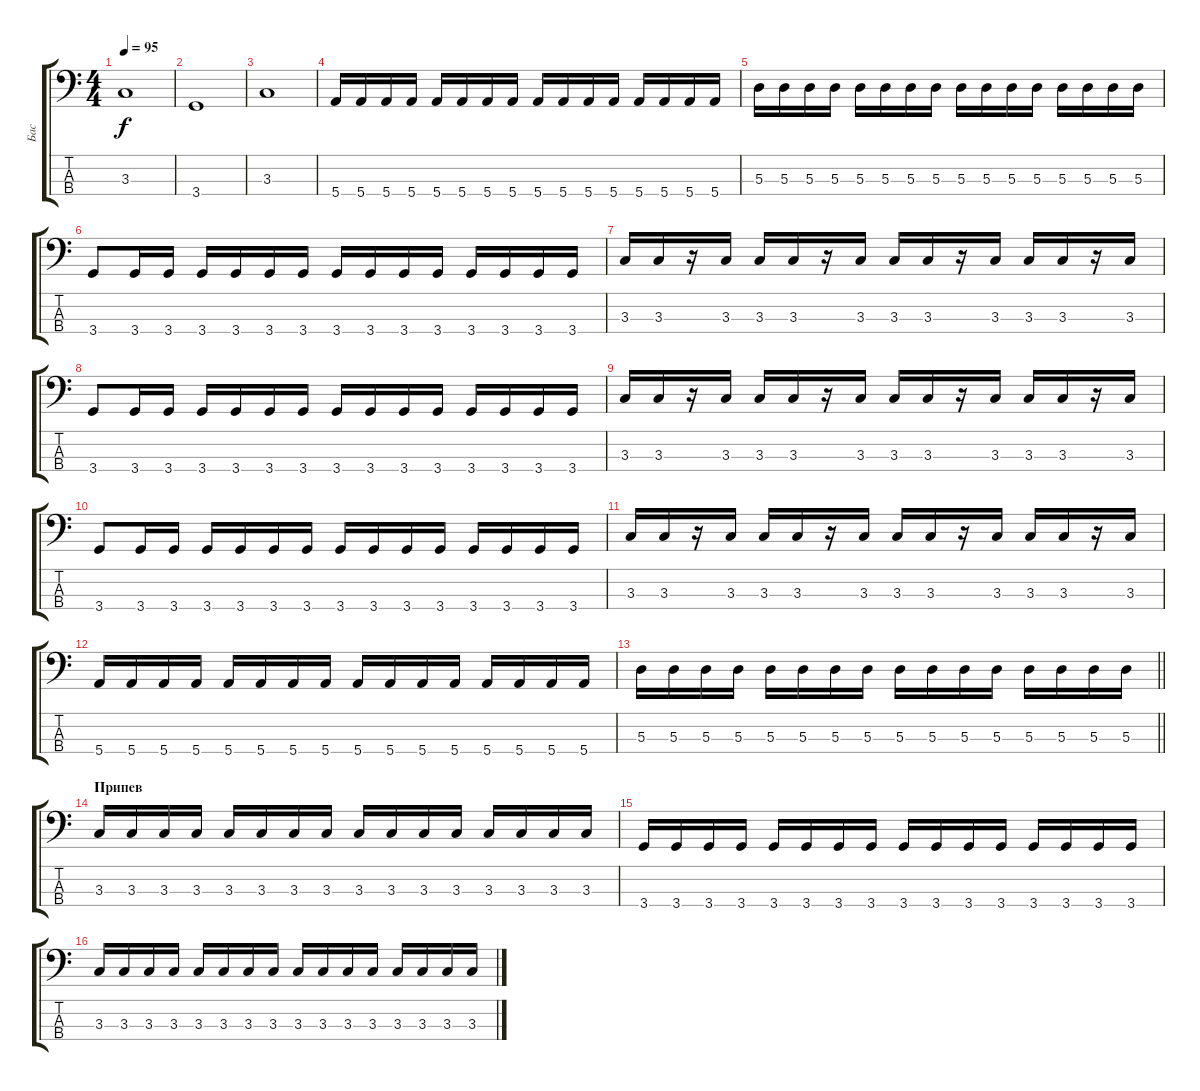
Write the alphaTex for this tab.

\track ("Бас" "Бас") {instrument electricbasspick}
\staff {score tabs}
\tuning (G2 D2 A1 E1) {hide}
\ts (4 4)
\tempo 95
\clef f4
\ks c
3.3.1{dy f} |
3.4.1 |
3.3.1 |
5.4.16 5.4.16 5.4.16 5.4.16 5.4.16 5.4.16 5.4.16 5.4.16 5.4.16 5.4.16 5.4.16 5.4.16 5.4.16 5.4.16 5.4.16 5.4.16 |
5.3.16 5.3.16 5.3.16 5.3.16 5.3.16 5.3.16 5.3.16 5.3.16 5.3.16 5.3.16 5.3.16 5.3.16 5.3.16 5.3.16 5.3.16 5.3.16 |
3.4.8 3.4.16 3.4.16 3.4.16 3.4.16 3.4.16 3.4.16 3.4.16 3.4.16 3.4.16 3.4.16 3.4.16 3.4.16 3.4.16 3.4.16 |
3.3.16 3.3.16 r.16 3.3.16 3.3.16 3.3.16 r.16 3.3.16 3.3.16 3.3.16 r.16 3.3.16 3.3.16 3.3.16 r.16 3.3.16 |
3.4.8 3.4.16 3.4.16 3.4.16 3.4.16 3.4.16 3.4.16 3.4.16 3.4.16 3.4.16 3.4.16 3.4.16 3.4.16 3.4.16 3.4.16 |
3.3.16 3.3.16 r.16 3.3.16 3.3.16 3.3.16 r.16 3.3.16 3.3.16 3.3.16 r.16 3.3.16 3.3.16 3.3.16 r.16 3.3.16 |
3.4.8 3.4.16 3.4.16 3.4.16 3.4.16 3.4.16 3.4.16 3.4.16 3.4.16 3.4.16 3.4.16 3.4.16 3.4.16 3.4.16 3.4.16 |
3.3.16 3.3.16 r.16 3.3.16 3.3.16 3.3.16 r.16 3.3.16 3.3.16 3.3.16 r.16 3.3.16 3.3.16 3.3.16 r.16 3.3.16 |
5.4.16 5.4.16 5.4.16 5.4.16 5.4.16 5.4.16 5.4.16 5.4.16 5.4.16 5.4.16 5.4.16 5.4.16 5.4.16 5.4.16 5.4.16 5.4.16 |
\barLineRight lightlight
5.3.16 5.3.16 5.3.16 5.3.16 5.3.16 5.3.16 5.3.16 5.3.16 5.3.16 5.3.16 5.3.16 5.3.16 5.3.16 5.3.16 5.3.16 5.3.16 |
\section ("" "Припев")
3.3.16 3.3.16 3.3.16 3.3.16 3.3.16 3.3.16 3.3.16 3.3.16 3.3.16 3.3.16 3.3.16 3.3.16 3.3.16 3.3.16 3.3.16 3.3.16 |
3.4.16 3.4.16 3.4.16 3.4.16 3.4.16 3.4.16 3.4.16 3.4.16 3.4.16 3.4.16 3.4.16 3.4.16 3.4.16 3.4.16 3.4.16 3.4.16 |
3.3.16 3.3.16 3.3.16 3.3.16 3.3.16 3.3.16 3.3.16 3.3.16 3.3.16 3.3.16 3.3.16 3.3.16 3.3.16 3.3.16 3.3.16 3.3.16
